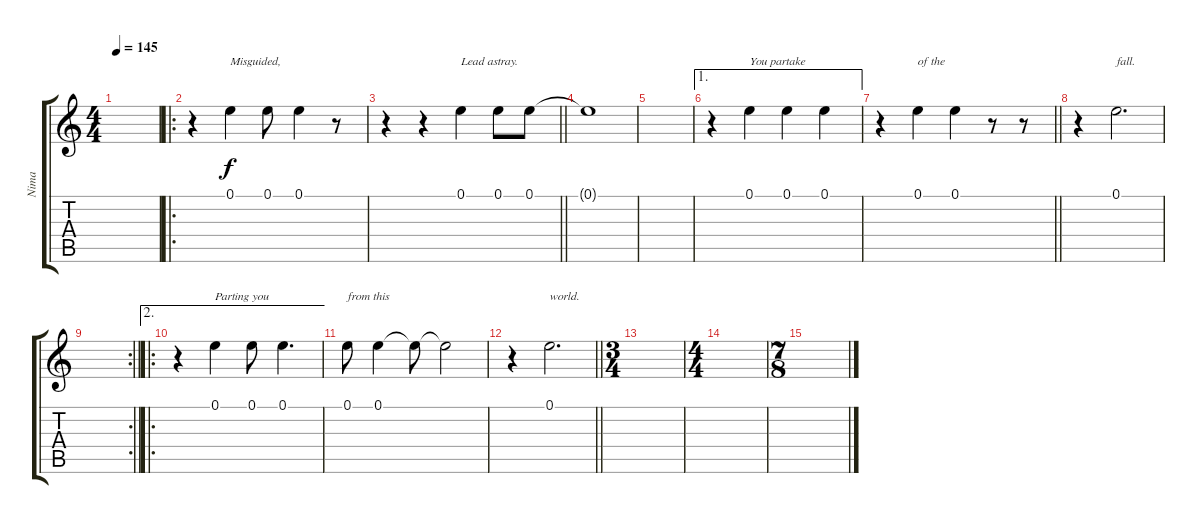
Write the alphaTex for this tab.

\track ("Nima " "Nima ") {mute instrument acousticguitarsteel}
\staff {score tabs}
\tuning (E4 B3 G3 D3 A2 E2) {hide}
\ts (4 4)
\tempo 145
\clef g2
\ks c
|
\ro
r.4 0.1.4{txt "Misguided,"} 0.1.8 0.1.4 r.8 |
\barLineRight lightlight
r.4 r.4 0.1.4{txt "Lead astray."} 0.1.8 0.1.8 |
0.1{t}.1 |
|
\ae 1
r.4 0.1.4{txt "You partake"} 0.1.4 0.1.4 |
\barLineRight lightlight
r.4 0.1.4{txt "of the"} 0.1.4 r.8 r.8 |
r.4 0.1.2{d txt "fall."} |
\rc 2
\barLineRight lightlight
|
\ae 2
\ro
r.4 0.1.4{txt "Parting you"} 0.1.8 0.1.4{d} |
0.1.8{txt "from this"} 0.1.4 0.1{t}.8 0.1{t}.2 |
\barLineRight lightlight
r.4 0.1.2{d txt "world."} |
\ts (3 4)
|
\ts (4 4)
|
\ts (7 8)
